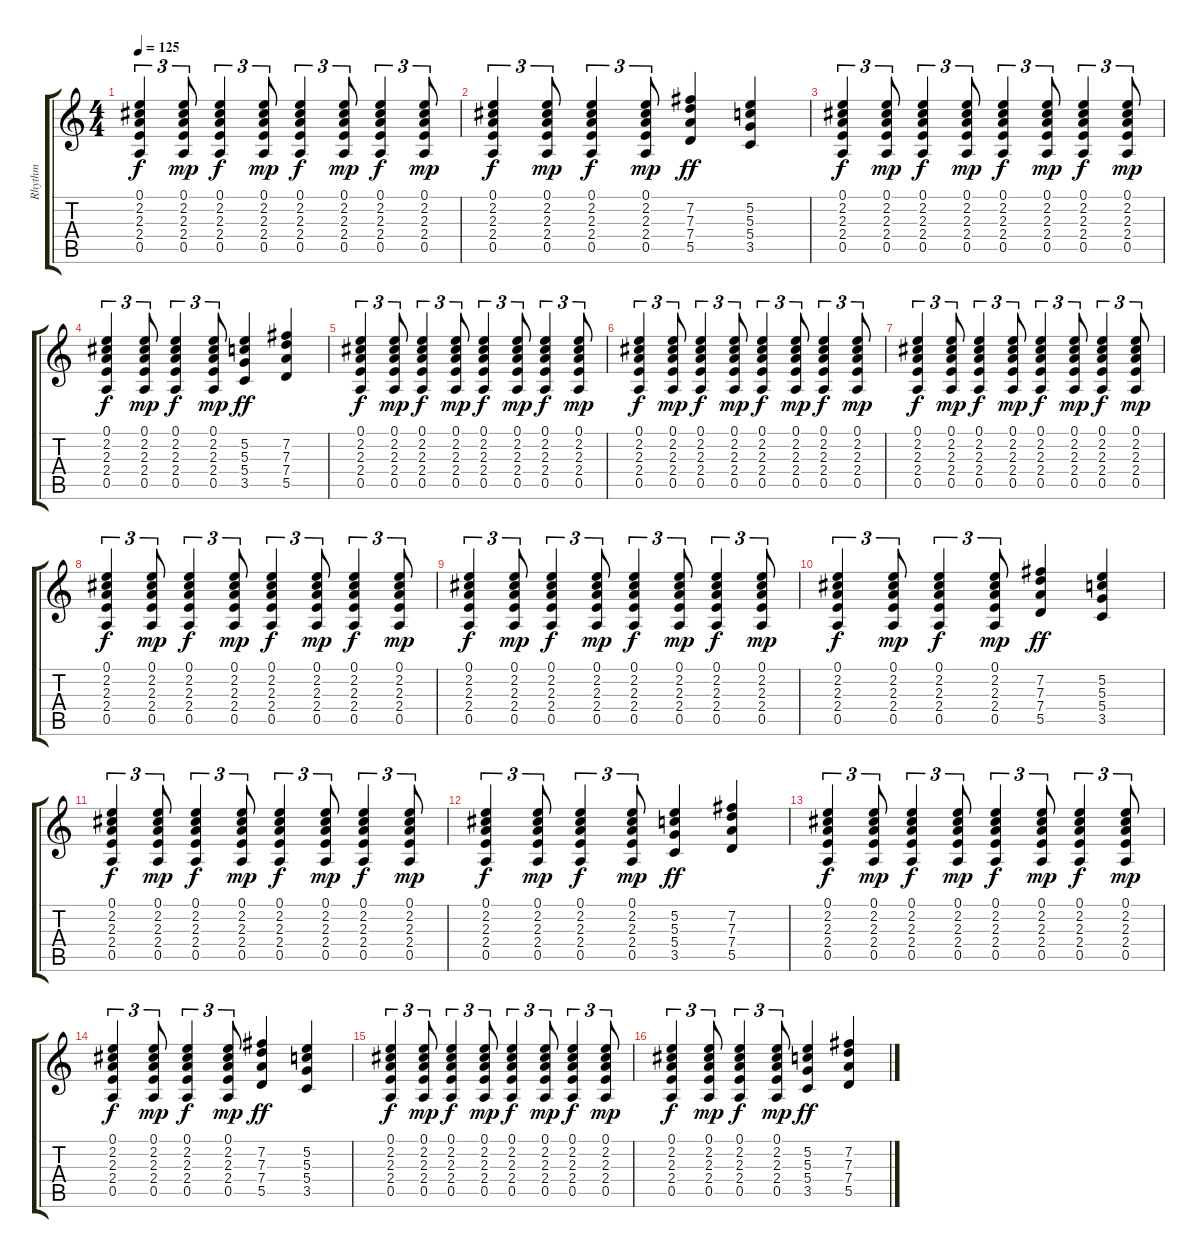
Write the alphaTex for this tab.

\track ("Rhythm" "Rhythm") {instrument acousticguitarsteel}
\staff {score tabs}
\tuning (E4 B3 G3 D3 A2 E2) {hide}
\ts (4 4)
\tempo 125
\clef g2
\ks c
(0.1 2.2 2.3 2.4 0.5).4{tu (3 2) dy f} (0.1 2.2 2.3 2.4 0.5).8{tu (3 2) dy mp} (0.1 2.2 2.3 2.4 0.5).4{tu (3 2) dy f} (0.1 2.2 2.3 2.4 0.5).8{tu (3 2) dy mp} (0.1 2.2 2.3 2.4 0.5).4{tu (3 2) dy f} (0.1 2.2 2.3 2.4 0.5).8{tu (3 2) dy mp} (0.1 2.2 2.3 2.4 0.5).4{tu (3 2) dy f} (0.1 2.2 2.3 2.4 0.5).8{tu (3 2) dy mp} |
(0.1 2.2 2.3 2.4 0.5).4{tu (3 2) dy f} (0.1 2.2 2.3 2.4 0.5).8{tu (3 2) dy mp} (0.1 2.2 2.3 2.4 0.5).4{tu (3 2) dy f} (0.1 2.2 2.3 2.4 0.5).8{tu (3 2) dy mp} (7.2 7.3 7.4 5.5).4{dy ff} (5.2 5.3 5.4 3.5).4 |
(0.1 2.2 2.3 2.4 0.5).4{tu (3 2) dy f} (0.1 2.2 2.3 2.4 0.5).8{tu (3 2) dy mp} (0.1 2.2 2.3 2.4 0.5).4{tu (3 2) dy f} (0.1 2.2 2.3 2.4 0.5).8{tu (3 2) dy mp} (0.1 2.2 2.3 2.4 0.5).4{tu (3 2) dy f} (0.1 2.2 2.3 2.4 0.5).8{tu (3 2) dy mp} (0.1 2.2 2.3 2.4 0.5).4{tu (3 2) dy f} (0.1 2.2 2.3 2.4 0.5).8{tu (3 2) dy mp} |
(0.1 2.2 2.3 2.4 0.5).4{tu (3 2) dy f} (0.1 2.2 2.3 2.4 0.5).8{tu (3 2) dy mp} (0.1 2.2 2.3 2.4 0.5).4{tu (3 2) dy f} (0.1 2.2 2.3 2.4 0.5).8{tu (3 2) dy mp} (5.2 5.3 5.4 3.5).4{dy ff} (7.2 7.3 7.4 5.5).4 |
(0.1 2.2 2.3 2.4 0.5).4{tu (3 2) dy f} (0.1 2.2 2.3 2.4 0.5).8{tu (3 2) dy mp} (0.1 2.2 2.3 2.4 0.5).4{tu (3 2) dy f} (0.1 2.2 2.3 2.4 0.5).8{tu (3 2) dy mp} (0.1 2.2 2.3 2.4 0.5).4{tu (3 2) dy f} (0.1 2.2 2.3 2.4 0.5).8{tu (3 2) dy mp} (0.1 2.2 2.3 2.4 0.5).4{tu (3 2) dy f} (0.1 2.2 2.3 2.4 0.5).8{tu (3 2) dy mp} |
(0.1 2.2 2.3 2.4 0.5).4{tu (3 2) dy f} (0.1 2.2 2.3 2.4 0.5).8{tu (3 2) dy mp} (0.1 2.2 2.3 2.4 0.5).4{tu (3 2) dy f} (0.1 2.2 2.3 2.4 0.5).8{tu (3 2) dy mp} (0.1 2.2 2.3 2.4 0.5).4{tu (3 2) dy f} (0.1 2.2 2.3 2.4 0.5).8{tu (3 2) dy mp} (0.1 2.2 2.3 2.4 0.5).4{tu (3 2) dy f} (0.1 2.2 2.3 2.4 0.5).8{tu (3 2) dy mp} |
(0.1 2.2 2.3 2.4 0.5).4{tu (3 2) dy f} (0.1 2.2 2.3 2.4 0.5).8{tu (3 2) dy mp} (0.1 2.2 2.3 2.4 0.5).4{tu (3 2) dy f} (0.1 2.2 2.3 2.4 0.5).8{tu (3 2) dy mp} (0.1 2.2 2.3 2.4 0.5).4{tu (3 2) dy f} (0.1 2.2 2.3 2.4 0.5).8{tu (3 2) dy mp} (0.1 2.2 2.3 2.4 0.5).4{tu (3 2) dy f} (0.1 2.2 2.3 2.4 0.5).8{tu (3 2) dy mp} |
(0.1 2.2 2.3 2.4 0.5).4{tu (3 2) dy f} (0.1 2.2 2.3 2.4 0.5).8{tu (3 2) dy mp} (0.1 2.2 2.3 2.4 0.5).4{tu (3 2) dy f} (0.1 2.2 2.3 2.4 0.5).8{tu (3 2) dy mp} (0.1 2.2 2.3 2.4 0.5).4{tu (3 2) dy f} (0.1 2.2 2.3 2.4 0.5).8{tu (3 2) dy mp} (0.1 2.2 2.3 2.4 0.5).4{tu (3 2) dy f} (0.1 2.2 2.3 2.4 0.5).8{tu (3 2) dy mp} |
(0.1 2.2 2.3 2.4 0.5).4{tu (3 2) dy f} (0.1 2.2 2.3 2.4 0.5).8{tu (3 2) dy mp} (0.1 2.2 2.3 2.4 0.5).4{tu (3 2) dy f} (0.1 2.2 2.3 2.4 0.5).8{tu (3 2) dy mp} (0.1 2.2 2.3 2.4 0.5).4{tu (3 2) dy f} (0.1 2.2 2.3 2.4 0.5).8{tu (3 2) dy mp} (0.1 2.2 2.3 2.4 0.5).4{tu (3 2) dy f} (0.1 2.2 2.3 2.4 0.5).8{tu (3 2) dy mp} |
(0.1 2.2 2.3 2.4 0.5).4{tu (3 2) dy f} (0.1 2.2 2.3 2.4 0.5).8{tu (3 2) dy mp} (0.1 2.2 2.3 2.4 0.5).4{tu (3 2) dy f} (0.1 2.2 2.3 2.4 0.5).8{tu (3 2) dy mp} (7.2 7.3 7.4 5.5).4{dy ff} (5.2 5.3 5.4 3.5).4 |
(0.1 2.2 2.3 2.4 0.5).4{tu (3 2) dy f} (0.1 2.2 2.3 2.4 0.5).8{tu (3 2) dy mp} (0.1 2.2 2.3 2.4 0.5).4{tu (3 2) dy f} (0.1 2.2 2.3 2.4 0.5).8{tu (3 2) dy mp} (0.1 2.2 2.3 2.4 0.5).4{tu (3 2) dy f} (0.1 2.2 2.3 2.4 0.5).8{tu (3 2) dy mp} (0.1 2.2 2.3 2.4 0.5).4{tu (3 2) dy f} (0.1 2.2 2.3 2.4 0.5).8{tu (3 2) dy mp} |
(0.1 2.2 2.3 2.4 0.5).4{tu (3 2) dy f} (0.1 2.2 2.3 2.4 0.5).8{tu (3 2) dy mp} (0.1 2.2 2.3 2.4 0.5).4{tu (3 2) dy f} (0.1 2.2 2.3 2.4 0.5).8{tu (3 2) dy mp} (5.2 5.3 5.4 3.5).4{dy ff} (7.2 7.3 7.4 5.5).4 |
(0.1 2.2 2.3 2.4 0.5).4{tu (3 2) dy f} (0.1 2.2 2.3 2.4 0.5).8{tu (3 2) dy mp} (0.1 2.2 2.3 2.4 0.5).4{tu (3 2) dy f} (0.1 2.2 2.3 2.4 0.5).8{tu (3 2) dy mp} (0.1 2.2 2.3 2.4 0.5).4{tu (3 2) dy f} (0.1 2.2 2.3 2.4 0.5).8{tu (3 2) dy mp} (0.1 2.2 2.3 2.4 0.5).4{tu (3 2) dy f} (0.1 2.2 2.3 2.4 0.5).8{tu (3 2) dy mp} |
(0.1 2.2 2.3 2.4 0.5).4{tu (3 2) dy f} (0.1 2.2 2.3 2.4 0.5).8{tu (3 2) dy mp} (0.1 2.2 2.3 2.4 0.5).4{tu (3 2) dy f} (0.1 2.2 2.3 2.4 0.5).8{tu (3 2) dy mp} (7.2 7.3 7.4 5.5).4{dy ff} (5.2 5.3 5.4 3.5).4 |
(0.1 2.2 2.3 2.4 0.5).4{tu (3 2) dy f} (0.1 2.2 2.3 2.4 0.5).8{tu (3 2) dy mp} (0.1 2.2 2.3 2.4 0.5).4{tu (3 2) dy f} (0.1 2.2 2.3 2.4 0.5).8{tu (3 2) dy mp} (0.1 2.2 2.3 2.4 0.5).4{tu (3 2) dy f} (0.1 2.2 2.3 2.4 0.5).8{tu (3 2) dy mp} (0.1 2.2 2.3 2.4 0.5).4{tu (3 2) dy f} (0.1 2.2 2.3 2.4 0.5).8{tu (3 2) dy mp} |
(0.1 2.2 2.3 2.4 0.5).4{tu (3 2) dy f} (0.1 2.2 2.3 2.4 0.5).8{tu (3 2) dy mp} (0.1 2.2 2.3 2.4 0.5).4{tu (3 2) dy f} (0.1 2.2 2.3 2.4 0.5).8{tu (3 2) dy mp} (5.2 5.3 5.4 3.5).4{dy ff} (7.2 7.3 7.4 5.5).4
